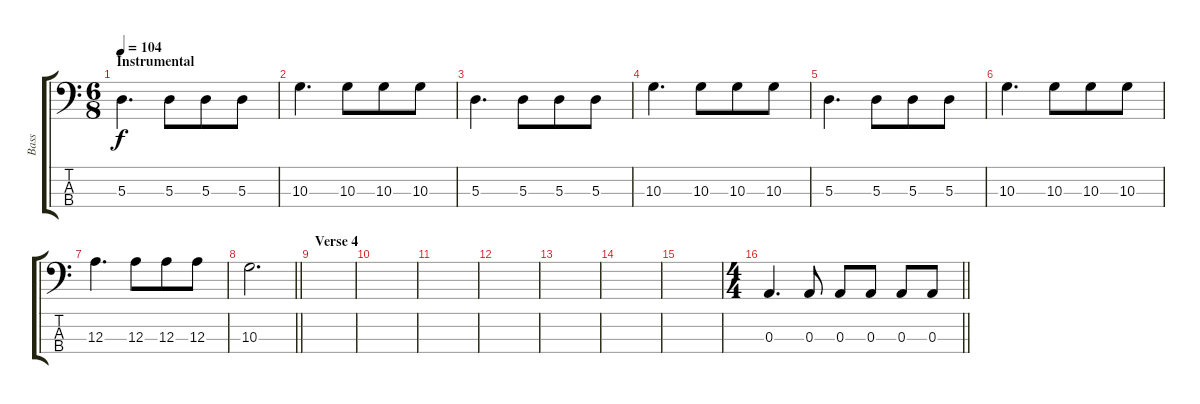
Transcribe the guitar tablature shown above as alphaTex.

\track ("Bass" "Bass") {instrument electricbassfinger}
\staff {score tabs}
\tuning (G2 D2 A1 E1) {hide}
\ts (6 8)
\section ("" "Instrumental")
\tempo 104
\clef f4
\ks c
5.3.4{d dy f} 5.3.8 5.3.8 5.3.8 |
10.3.4{d} 10.3.8 10.3.8 10.3.8 |
5.3.4{d} 5.3.8 5.3.8 5.3.8 |
10.3.4{d} 10.3.8 10.3.8 10.3.8 |
5.3.4{d} 5.3.8 5.3.8 5.3.8 |
10.3.4{d} 10.3.8 10.3.8 10.3.8 |
12.3.4{d} 12.3.8 12.3.8 12.3.8 |
\barLineRight lightlight
10.3.2{d} |
\section ("" "Verse 4")
|
|
|
|
|
|
|
\ts (4 4)
\barLineRight lightlight
0.3.4{d} 0.3.8 0.3.8 0.3.8 0.3.8 0.3.8
